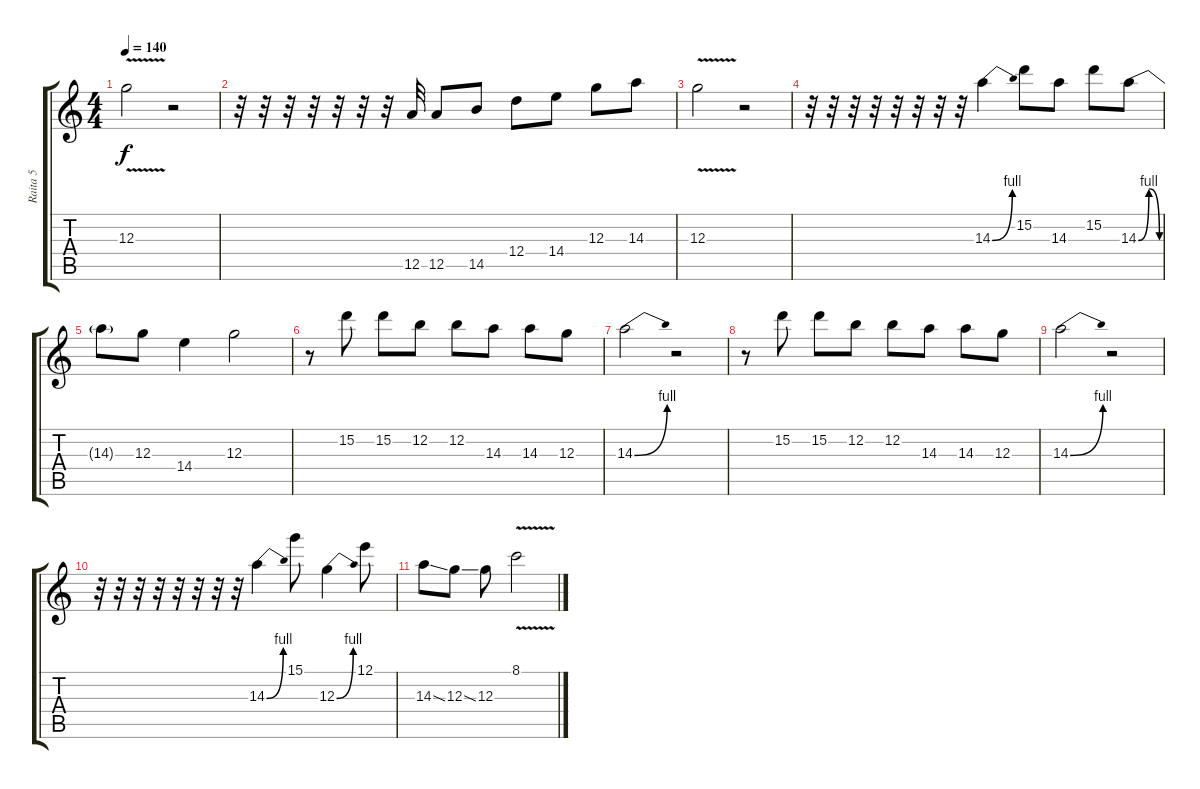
\track ("Raita 5" "Raita 5") {instrument electricguitarjazz}
\staff {score tabs}
\tuning (E4 B3 G3 D3 A2 E2) {hide}
\ts (4 4)
\tempo 140
\clef g2
\ks c
12.3{v}.2{dy f} r.2 |
r.32 r.32 r.32 r.32 r.32 r.32 r.32 12.5.32 12.5.8 14.5.8 12.4.8 14.4.8 12.3.8 14.3.8 |
12.3{v}.2 r.2 |
r.32 r.32 r.32 r.32 r.32 r.32 r.32 r.32 14.3{be (bend 0 0 60 4)}.4 15.2.8 14.3.8 15.2.8 14.3{be (bendrelease 0 0 15 4 15 4 60 0)}.8 |
14.3{t}.8 12.3.8 14.4.4 12.3.2 |
r.8 15.2.8 15.2.8 12.2.8 12.2.8 14.3.8 14.3.8 12.3.8 |
14.3{be (bend 0 0 60 4)}.2 r.2 |
r.8 15.2.8 15.2.8 12.2.8 12.2.8 14.3.8 14.3.8 12.3.8 |
14.3{be (bend 0 0 60 4)}.2 r.2 |
r.32 r.32 r.32 r.32 r.32 r.32 r.32 r.32 14.3{be (bend 0 0 60 4)}.4 15.1.8 12.3{be (bend 0 0 60 4)}.4 12.1.8 |
14.3{ss}.8 12.3{ss}.8 12.3.8 8.1{v}.2
